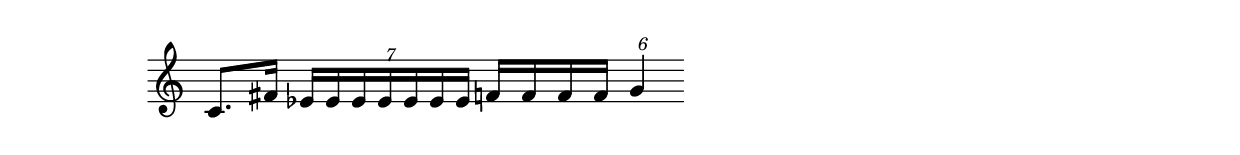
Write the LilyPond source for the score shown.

#(ly:set-option 'midi-extension "mid")
\version "2.12.3"
\include "english.ly"
\header{ 
}
%{
S--M ggggggg mmmm P-----


%}
melody = {
\once \override Staff.TimeSignature #'stencil = ##f
\clef treble
\key c 
\major
\cadenzaOn
  c'8.[ fs'16] \times 4/7{ ef'16[ ef'16 ef'16 ef'16 ef'16 ef'16 ef'16] }  f'16[ f'16 f'16 f'16] \times 4/6{ g'4 }   
 }
text = \lyricmode {
              
}
\score{

<<
\new Voice = "one" {
\melody
}
\new Lyrics \lyricsto "one" \text
>>
\layout {
\context {
\Score
}
}
\midi {
\context {
\Score
tempoWholesPerMinute = #(ly:make-moment 200 4)
}
}
}